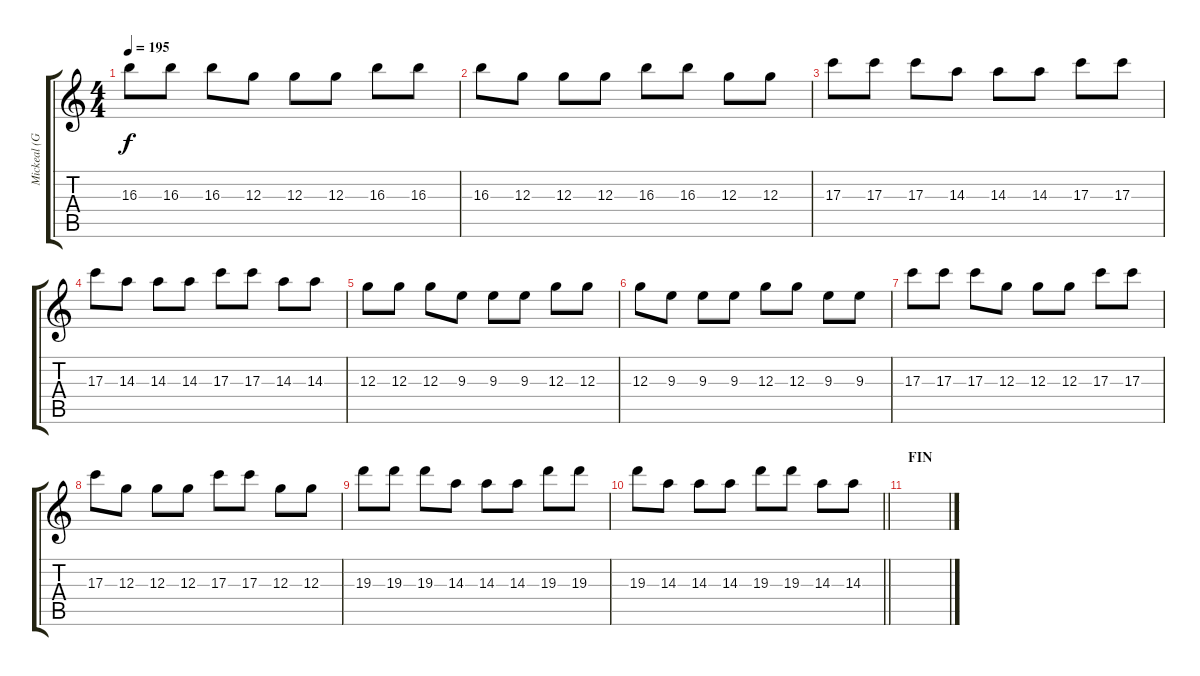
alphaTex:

\track ("Mickeal (Guitare_02)" "Mickeal (G") {instrument acousticguitarsteel}
\staff {score tabs}
\tuning (E4 B3 G3 D3 A2 E2) {hide}
\ts (4 4)
\tempo 195
\clef g2
\ks c
16.3.8{dy f} 16.3.8 16.3.8 12.3.8 12.3.8 12.3.8 16.3.8 16.3.8 |
16.3.8 12.3.8 12.3.8 12.3.8 16.3.8 16.3.8 12.3.8 12.3.8 |
17.3.8 17.3.8 17.3.8 14.3.8 14.3.8 14.3.8 17.3.8 17.3.8 |
17.3.8 14.3.8 14.3.8 14.3.8 17.3.8 17.3.8 14.3.8 14.3.8 |
12.3.8 12.3.8 12.3.8 9.3.8 9.3.8 9.3.8 12.3.8 12.3.8 |
12.3.8 9.3.8 9.3.8 9.3.8 12.3.8 12.3.8 9.3.8 9.3.8 |
17.3.8 17.3.8 17.3.8 12.3.8 12.3.8 12.3.8 17.3.8 17.3.8 |
17.3.8 12.3.8 12.3.8 12.3.8 17.3.8 17.3.8 12.3.8 12.3.8 |
19.3.8 19.3.8 19.3.8 14.3.8 14.3.8 14.3.8 19.3.8 19.3.8 |
\barLineRight lightlight
19.3.8 14.3.8 14.3.8 14.3.8 19.3.8 19.3.8 14.3.8 14.3.8 |
\section ("" "FIN")
